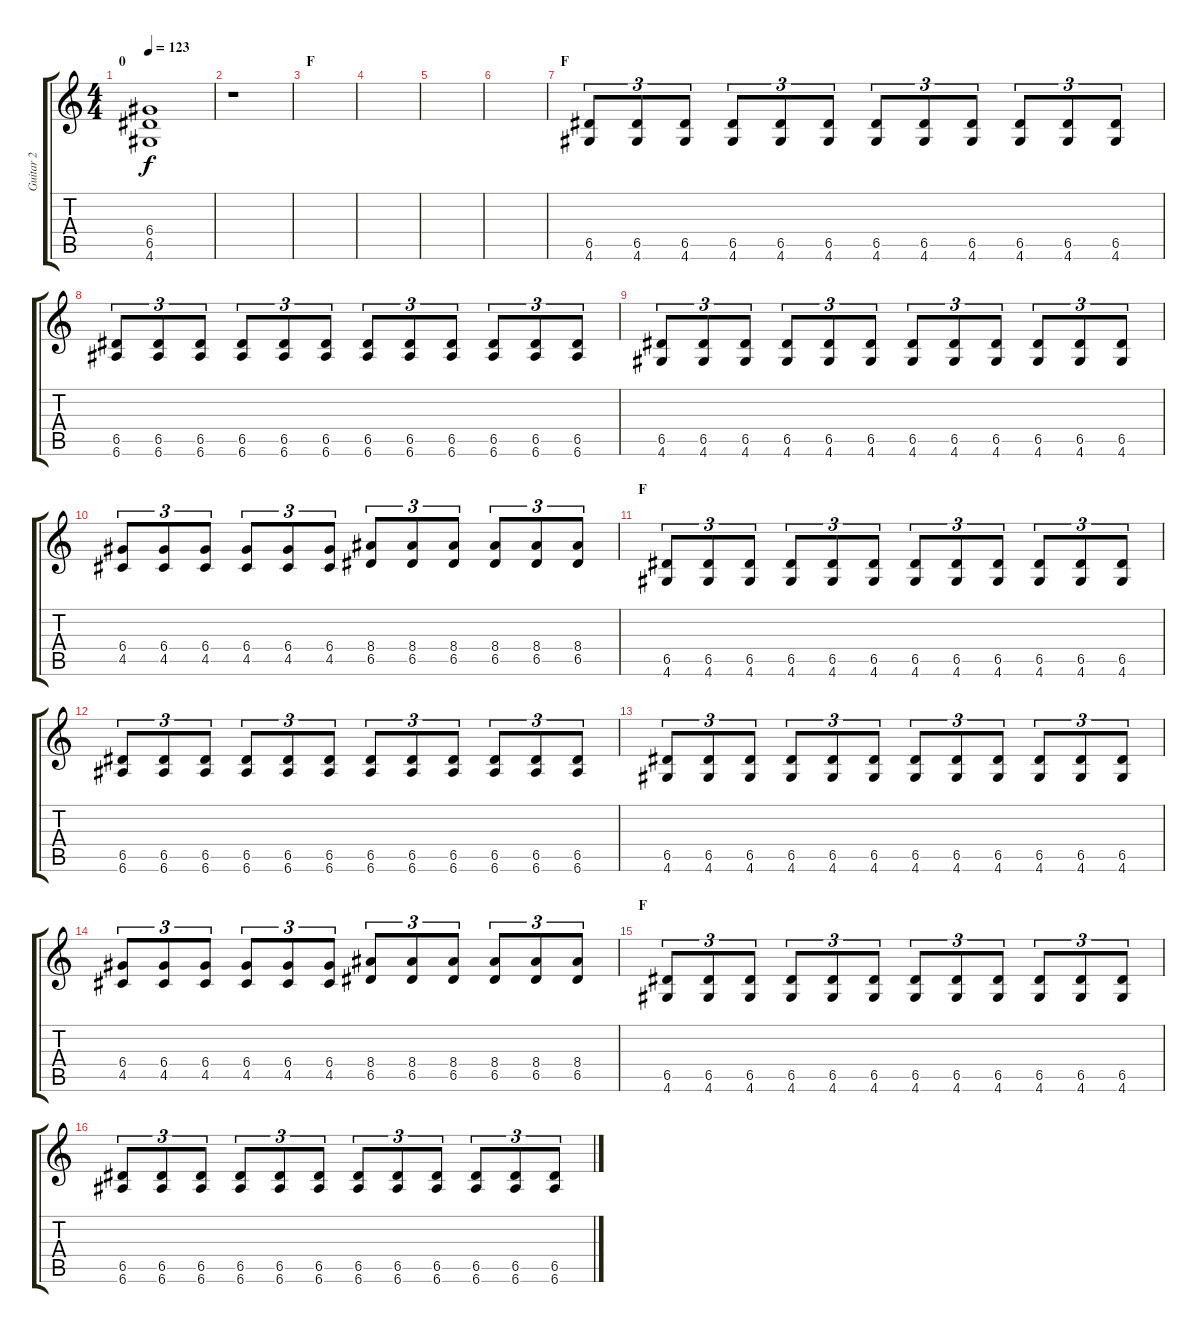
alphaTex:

\track ("Guitar 2" "Guitar 2") {instrument distortionguitar}
\staff {score tabs}
\tuning (E4 B3 G3 D3 A2 E2) {hide}
\ts (4 4)
\section ("" "0")
\tempo 123
\clef g2
\ks c
(6.4 6.5 4.6).1{dy f volume 3} |
r.1{volume 9} |
\section ("" "F")
|
|
|
|
\section ("" "F")
(6.5 4.6).8{tu (3 2)} (6.5 4.6).8{tu (3 2)} (6.5 4.6).8{tu (3 2)} (6.5 4.6).8{tu (3 2)} (6.5 4.6).8{tu (3 2)} (6.5 4.6).8{tu (3 2)} (6.5 4.6).8{tu (3 2)} (6.5 4.6).8{tu (3 2)} (6.5 4.6).8{tu (3 2)} (6.5 4.6).8{tu (3 2)} (6.5 4.6).8{tu (3 2)} (6.5 4.6).8{tu (3 2)} |
(6.5 6.6).8{tu (3 2)} (6.5 6.6).8{tu (3 2)} (6.5 6.6).8{tu (3 2)} (6.5 6.6).8{tu (3 2)} (6.5 6.6).8{tu (3 2)} (6.5 6.6).8{tu (3 2)} (6.5 6.6).8{tu (3 2)} (6.5 6.6).8{tu (3 2)} (6.5 6.6).8{tu (3 2)} (6.5 6.6).8{tu (3 2)} (6.5 6.6).8{tu (3 2)} (6.5 6.6).8{tu (3 2)} |
(6.5 4.6).8{tu (3 2)} (6.5 4.6).8{tu (3 2)} (6.5 4.6).8{tu (3 2)} (6.5 4.6).8{tu (3 2)} (6.5 4.6).8{tu (3 2)} (6.5 4.6).8{tu (3 2)} (6.5 4.6).8{tu (3 2)} (6.5 4.6).8{tu (3 2)} (6.5 4.6).8{tu (3 2)} (6.5 4.6).8{tu (3 2)} (6.5 4.6).8{tu (3 2)} (6.5 4.6).8{tu (3 2)} |
(6.4 4.5).8{tu (3 2)} (6.4 4.5).8{tu (3 2)} (6.4 4.5).8{tu (3 2)} (6.4 4.5).8{tu (3 2)} (6.4 4.5).8{tu (3 2)} (6.4 4.5).8{tu (3 2)} (8.4 6.5).8{tu (3 2)} (8.4 6.5).8{tu (3 2)} (8.4 6.5).8{tu (3 2)} (8.4 6.5).8{tu (3 2)} (8.4 6.5).8{tu (3 2)} (8.4 6.5).8{tu (3 2)} |
\section ("" "F")
(6.5 4.6).8{tu (3 2)} (6.5 4.6).8{tu (3 2)} (6.5 4.6).8{tu (3 2)} (6.5 4.6).8{tu (3 2)} (6.5 4.6).8{tu (3 2)} (6.5 4.6).8{tu (3 2)} (6.5 4.6).8{tu (3 2)} (6.5 4.6).8{tu (3 2)} (6.5 4.6).8{tu (3 2)} (6.5 4.6).8{tu (3 2)} (6.5 4.6).8{tu (3 2)} (6.5 4.6).8{tu (3 2)} |
(6.5 6.6).8{tu (3 2)} (6.5 6.6).8{tu (3 2)} (6.5 6.6).8{tu (3 2)} (6.5 6.6).8{tu (3 2)} (6.5 6.6).8{tu (3 2)} (6.5 6.6).8{tu (3 2)} (6.5 6.6).8{tu (3 2)} (6.5 6.6).8{tu (3 2)} (6.5 6.6).8{tu (3 2)} (6.5 6.6).8{tu (3 2)} (6.5 6.6).8{tu (3 2)} (6.5 6.6).8{tu (3 2)} |
(6.5 4.6).8{tu (3 2)} (6.5 4.6).8{tu (3 2)} (6.5 4.6).8{tu (3 2)} (6.5 4.6).8{tu (3 2)} (6.5 4.6).8{tu (3 2)} (6.5 4.6).8{tu (3 2)} (6.5 4.6).8{tu (3 2)} (6.5 4.6).8{tu (3 2)} (6.5 4.6).8{tu (3 2)} (6.5 4.6).8{tu (3 2)} (6.5 4.6).8{tu (3 2)} (6.5 4.6).8{tu (3 2)} |
(6.4 4.5).8{tu (3 2)} (6.4 4.5).8{tu (3 2)} (6.4 4.5).8{tu (3 2)} (6.4 4.5).8{tu (3 2)} (6.4 4.5).8{tu (3 2)} (6.4 4.5).8{tu (3 2)} (8.4 6.5).8{tu (3 2)} (8.4 6.5).8{tu (3 2)} (8.4 6.5).8{tu (3 2)} (8.4 6.5).8{tu (3 2)} (8.4 6.5).8{tu (3 2)} (8.4 6.5).8{tu (3 2)} |
\section ("" "F")
(6.5 4.6).8{tu (3 2)} (6.5 4.6).8{tu (3 2)} (6.5 4.6).8{tu (3 2)} (6.5 4.6).8{tu (3 2)} (6.5 4.6).8{tu (3 2)} (6.5 4.6).8{tu (3 2)} (6.5 4.6).8{tu (3 2)} (6.5 4.6).8{tu (3 2)} (6.5 4.6).8{tu (3 2)} (6.5 4.6).8{tu (3 2)} (6.5 4.6).8{tu (3 2)} (6.5 4.6).8{tu (3 2)} |
(6.5 6.6).8{tu (3 2)} (6.5 6.6).8{tu (3 2)} (6.5 6.6).8{tu (3 2)} (6.5 6.6).8{tu (3 2)} (6.5 6.6).8{tu (3 2)} (6.5 6.6).8{tu (3 2)} (6.5 6.6).8{tu (3 2)} (6.5 6.6).8{tu (3 2)} (6.5 6.6).8{tu (3 2)} (6.5 6.6).8{tu (3 2)} (6.5 6.6).8{tu (3 2)} (6.5 6.6).8{tu (3 2)}
